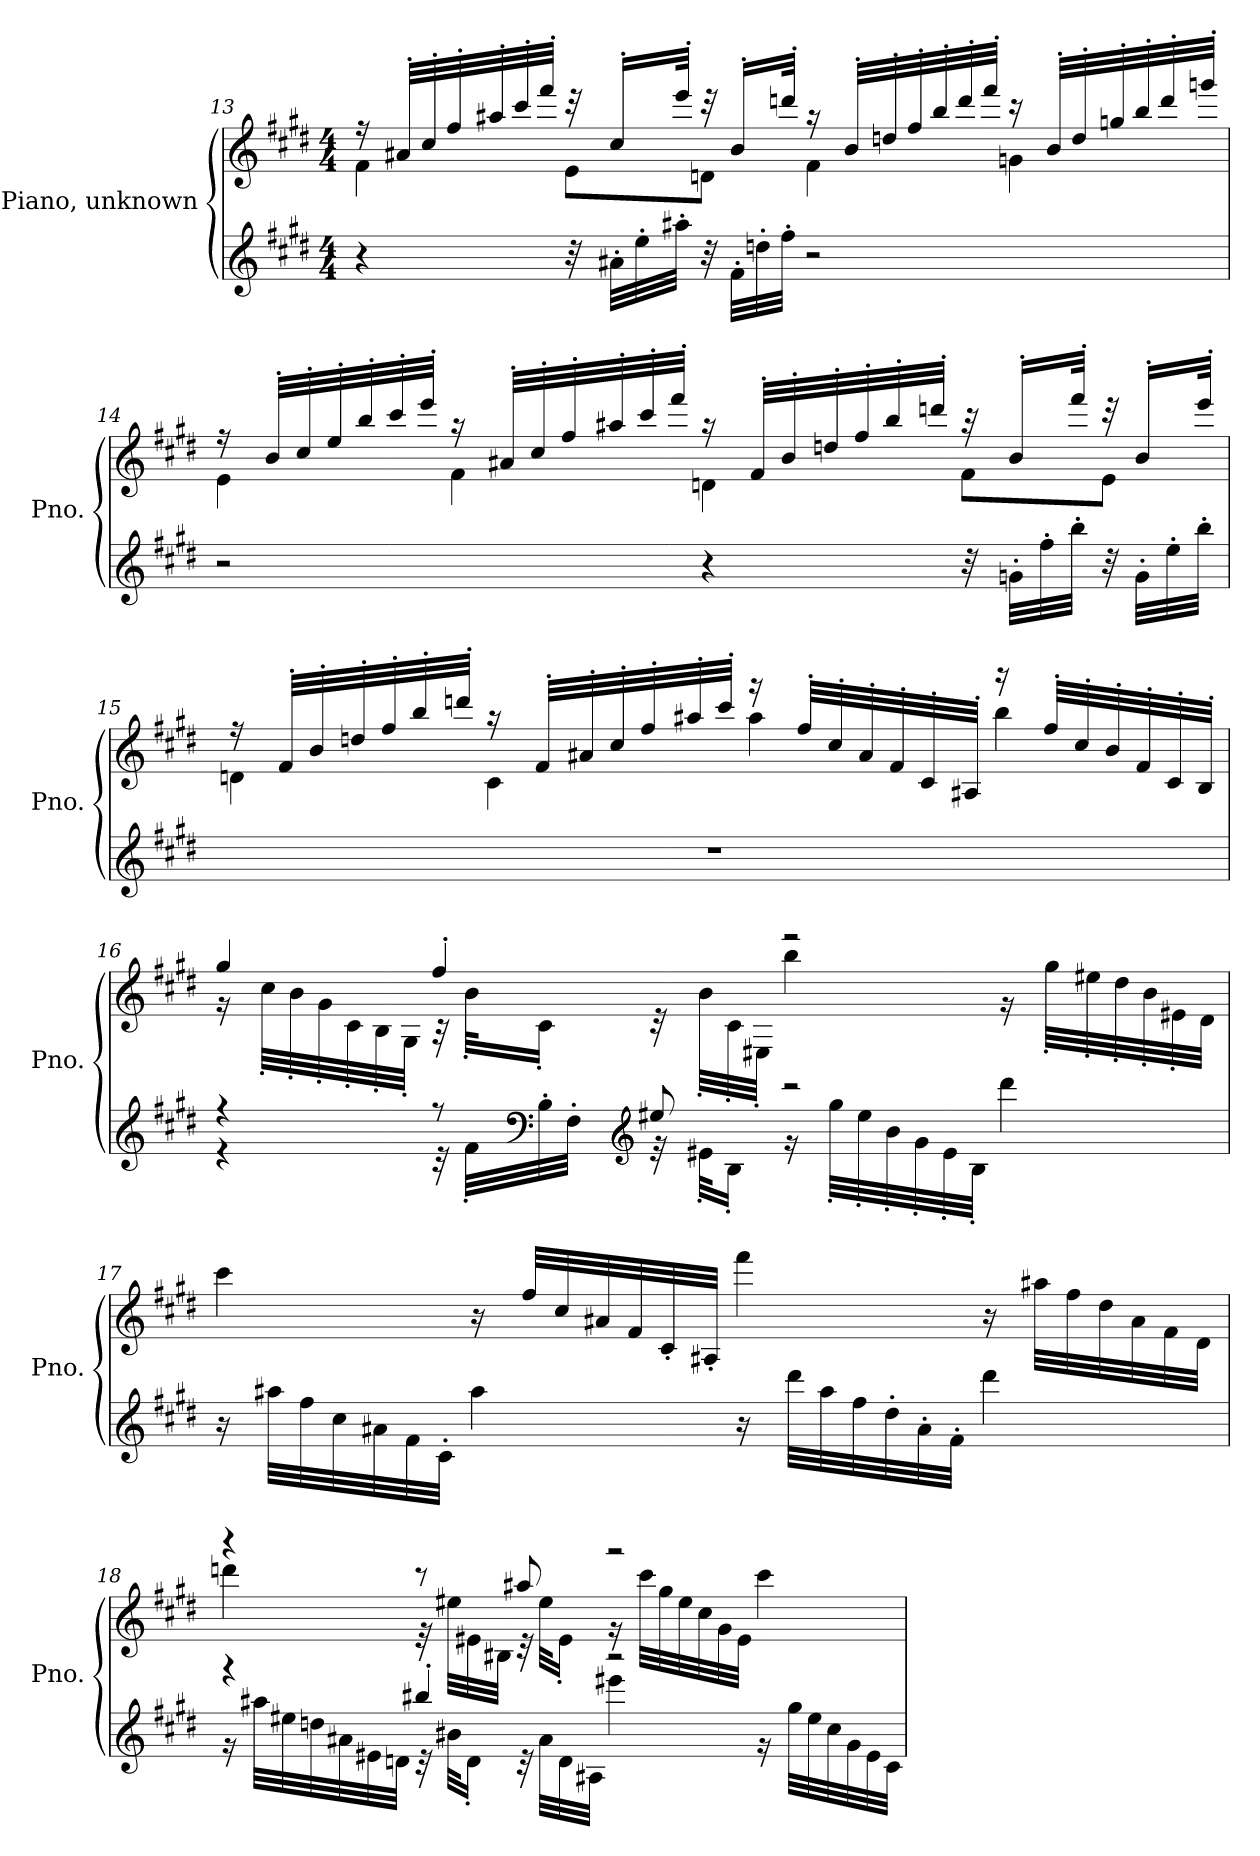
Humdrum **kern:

**kern	**kern
*part1	*part1
*staff2	*staff1
*I"Piano, unknown	*
*I'Pno.	*
!!LO:PB:g=z
*clefG2	*clefG2
*k[f#c#g#d#]	*k[f#c#g#d#]
*M4/4	*M4/4
=13	=13
*	*^
4r	16r	4f#\
.	32a#X'/LLL	.
.	32cc#'/	.
.	32ff#'/	.
.	32aa#X'/	.
.	32ccc#'/	.
.	32fff#'/JJJ	.
32r	32r	8e\L
32a#X'\LLL	16cc#'/LL	.
32ee'\	.	.
32aa#X'\JJJ	32eee'/JJk	.
32r	32r	8dn\J
32f#'\LLL	16b'/LL	.
32ddn'\	.	.
32ff#'\JJJ	32dddn'/JJk	.
2r	16r	4f#\
.	32b'/LLL	.
.	32ddn'/	.
.	32ff#'/	.
.	32bb'/	.
.	32ddd'/	.
.	32fff#'/JJJ	.
.	16r	4gn\
.	32b'/LLL	.
.	32dd'/	.
.	32ggn'/	.
.	32bb'/	.
.	32ddd'/	.
.	32gggn'/JJJ	.
!!LO:LB:g=z	!!
=14	=14	=14
2r	16r	4e\
.	32b'/LLL	.
.	32cc#'/	.
.	32ee'/	.
.	32bb'/	.
.	32ccc#'/	.
.	32eee'/JJJ	.
.	16r	4f#\
.	32a#X'/LLL	.
.	32cc#'/	.
.	32ff#'/	.
.	32aa#X'/	.
.	32ccc#'/	.
.	32fff#'/JJJ	.
4r	16r	4dn\
.	32f#'/LLL	.
.	32b'/	.
.	32ddn'/	.
.	32ff#'/	.
.	32bb'/	.
.	32dddn'/JJJ	.
32r	32r	8f#\L
32gn'\LLL	16b'/LL	.
32ff#'\	.	.
32bb'\JJJ	32fff#'/JJk	.
32r	32r	8e\J
32g'\LLL	16b'/LL	.
32ee'\	.	.
32bb'\JJJ	32eee'/JJk	.
!!LO:LB:g=z	!!
=15	=15	=15
1r	16r	4dn\
.	32f#'/LLL	.
.	32b'/	.
.	32ddn'/	.
.	32ff#'/	.
.	32bb'/	.
.	32dddn'/JJJ	.
.	16r	4c#\
.	32f#'/LLL	.
.	32a#X'/	.
.	32cc#'/	.
.	32ff#'/	.
.	32aa#X'/	.
.	32ccc#'/JJJ	.
.	16r	4aa#\
.	32ff#'/LLL	.
.	32cc#'/	.
.	32a#'/	.
.	32f#'/	.
.	32c#'/	.
.	32A#X'/JJJ	.
.	16r	4bb\
.	32ff#'/LLL	.
.	32cc#'/	.
.	32b'/	.
.	32f#'/	.
.	32c#'/	.
.	32B'/JJJ	.
!!LO:LB:g=z	!!
=16	=16	=16
*^	*	*
4r	4r	4gg#/	16r
.	.	.	32cc#'\LLL
.	.	.	32b'\
.	.	.	32g#'\
.	.	.	32c#'\
.	.	.	32B'\
.	.	.	32G#'\JJJ
8r	32r	4ff#'/	32r
.	32f#'\LLL	.	32b'\KLL
*clefF4	*	*	*
.	32B'\	.	16c#'\JJ
.	32F#'\JJJ	.	.
*clefG2	*	*	*
8ee#X/	32r	.	32r
.	32e#X'\KLL	.	32b'\LLL
.	16B'\JJ	.	32c#'\
.	.	.	32E#X'\JJJ
2r	16r	2r	4bb\
.	32gg#'\LLL	.	.
.	32ee#'\	.	.
.	32b'\	.	.
.	32g#'\	.	.
.	32e#'\	.	.
.	32B'\JJJ	.	.
.	4ddd#\	.	16r
.	.	.	32gg#'\LLL
.	.	.	32ee#X'\
.	.	.	32dd#'\
.	.	.	32b'\
.	.	.	32e#X'\
.	.	.	32d#\JJJ
*v	*v	*	*
*	*v	*v
!!LO:LB:g=z
=17	=17
16r	4ccc#\
32aa#X\LLL	.
32ff#\	.
32cc#\	.
32a#X\	.
32f#\	.
32c#'\JJJ	.
4aa#\	16r
.	32ff#/LLL
.	32cc#/
.	32a#X/
.	32f#/
.	32c#'/
.	32A#X'/JJJ
16r	4fff#\
32ddd#\LLL	.
32aa#\	.
32ff#\	.
32dd#'\	.
32a#'\	.
32f#'\JJJ	.
4ddd#\	16r
.	32aa#X\LLL
.	32ff#\
.	32dd#\
.	32a#\
.	32f#\
.	32d#\JJJ
!!LO:LB:g=z
=18	=18
*^	*^
4r	16r	4r	4dddn\
.	32aa#X\LLL	.	.
.	32ee#X\	.	.
.	32ddn\	.	.
.	32a#X\	.	.
.	32e#X\	.	.
.	32dn\JJJ	.	.
4bb#X'/	32r	8r	32r
.	32b#X\KLL	.	32ee#X\LLL
.	16d'\JJ	.	32e#X\
.	.	.	32B#X\JJJ
.	32r	8aa#X/	32r
.	32a#\LLL	.	32ee#\KLL
.	32d\	.	16e#'\JJ
.	32A#X\JJJ	.	.
2r	4eee#X\	2r	16r
.	.	.	32ccc#\LLL
.	.	.	32gg#\
.	.	.	32ee#\
.	.	.	32cc#\
.	.	.	32g#\
.	.	.	32e#\JJJ
.	16r	.	4ccc#\
.	32gg#\LLL	.	.
.	32ee#\	.	.
.	32cc#\	.	.
.	32g#\	.	.
.	32e#\	.	.
.	32c#\JJJ	.	.
*v	*v	*	*
*	*v	*v
=	=
*-	*-
